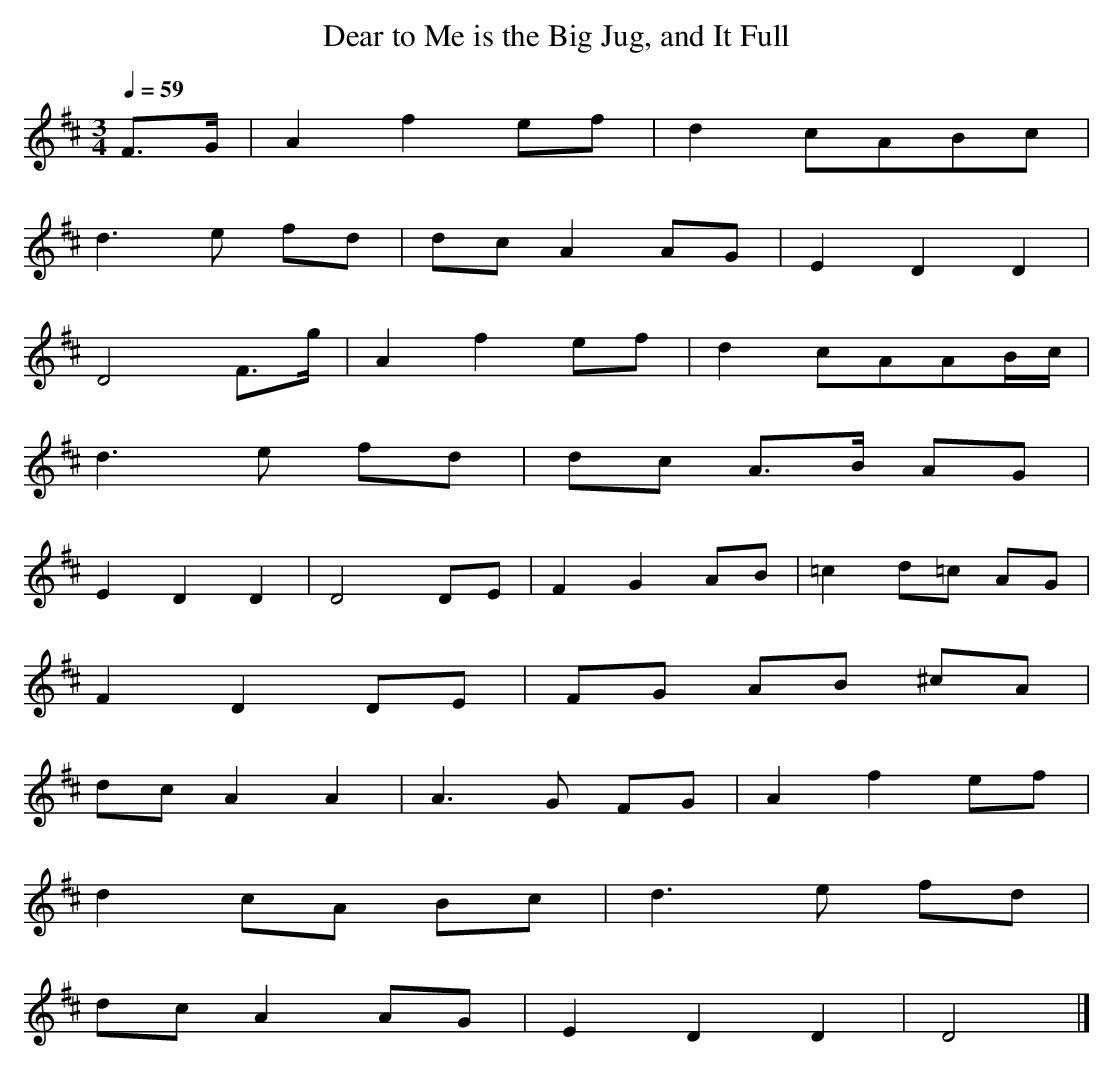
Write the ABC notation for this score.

X:1
T: Dear to Me is the Big Jug, and It Full
M: 3/4
L: 1/4
Q: 1/4=59
K: D % 2 sharps
V: 1
F/>G/ | Af e/f/ | d c/A/B/c/ |
d>e f/d/ | d/c/ A A/G/ | EDD |
D2 F/>g/ | Af e/f/ | d c/A/A/B/4c/4 |
d>e f/d/ | d/c/ A/>B/ A/G/ |
EDD | D2 D/E/ | FG A/B/ | =c d/=c/ A/G/ |
FD D/E/ | F/G/ A/B/ ^c/A/ |
d/c/ AA | A>G F/G/ | Af e/f/ |
d c/A/ B/c/ | d>e f/d/ |
d/c/ A A/G/ | EDD | D2 |]
